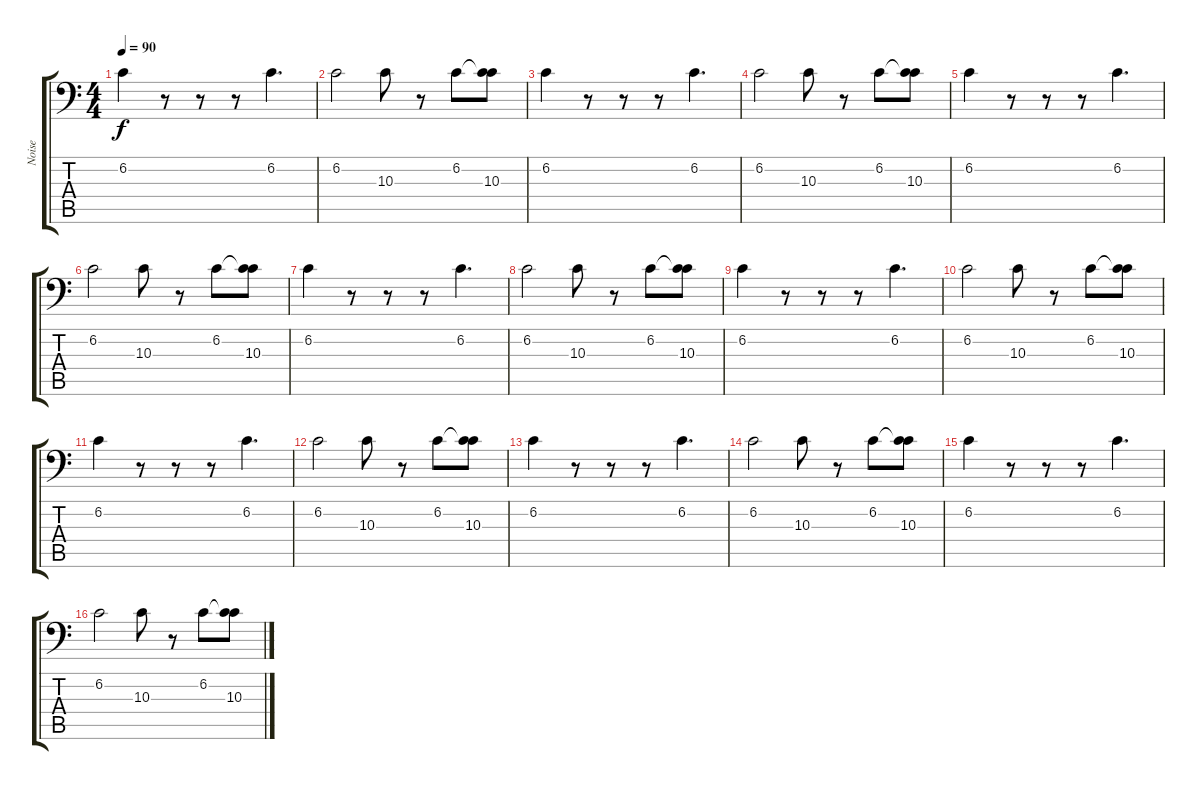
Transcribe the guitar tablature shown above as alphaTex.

\track ("Noise" "Noise") {instrument reversecymbal}
\staff {score tabs}
\tuning (B3 Gb3 D3 A2 E2 A1) {hide}
\ts (4 4)
\tempo 90
\clef f4
\ks c
6.2.4{dy f} r.8 r.8 r.8 6.2.4{d} |
6.2.2 10.3.8 r.8 6.2.8 (6.2{t} 10.3).8 |
6.2.4 r.8 r.8 r.8 6.2.4{d} |
6.2.2 10.3.8 r.8 6.2.8 (6.2{t} 10.3).8 |
6.2.4 r.8 r.8 r.8 6.2.4{d} |
6.2.2 10.3.8 r.8 6.2.8 (6.2{t} 10.3).8 |
6.2.4 r.8 r.8 r.8 6.2.4{d} |
6.2.2 10.3.8 r.8 6.2.8 (6.2{t} 10.3).8 |
6.2.4 r.8 r.8 r.8 6.2.4{d} |
6.2.2 10.3.8 r.8 6.2.8 (6.2{t} 10.3).8 |
6.2.4 r.8 r.8 r.8 6.2.4{d} |
6.2.2 10.3.8 r.8 6.2.8 (6.2{t} 10.3).8 |
6.2.4 r.8 r.8 r.8 6.2.4{d} |
6.2.2 10.3.8 r.8 6.2.8 (6.2{t} 10.3).8 |
6.2.4 r.8 r.8 r.8 6.2.4{d} |
6.2.2 10.3.8 r.8 6.2.8 (6.2{t} 10.3).8
